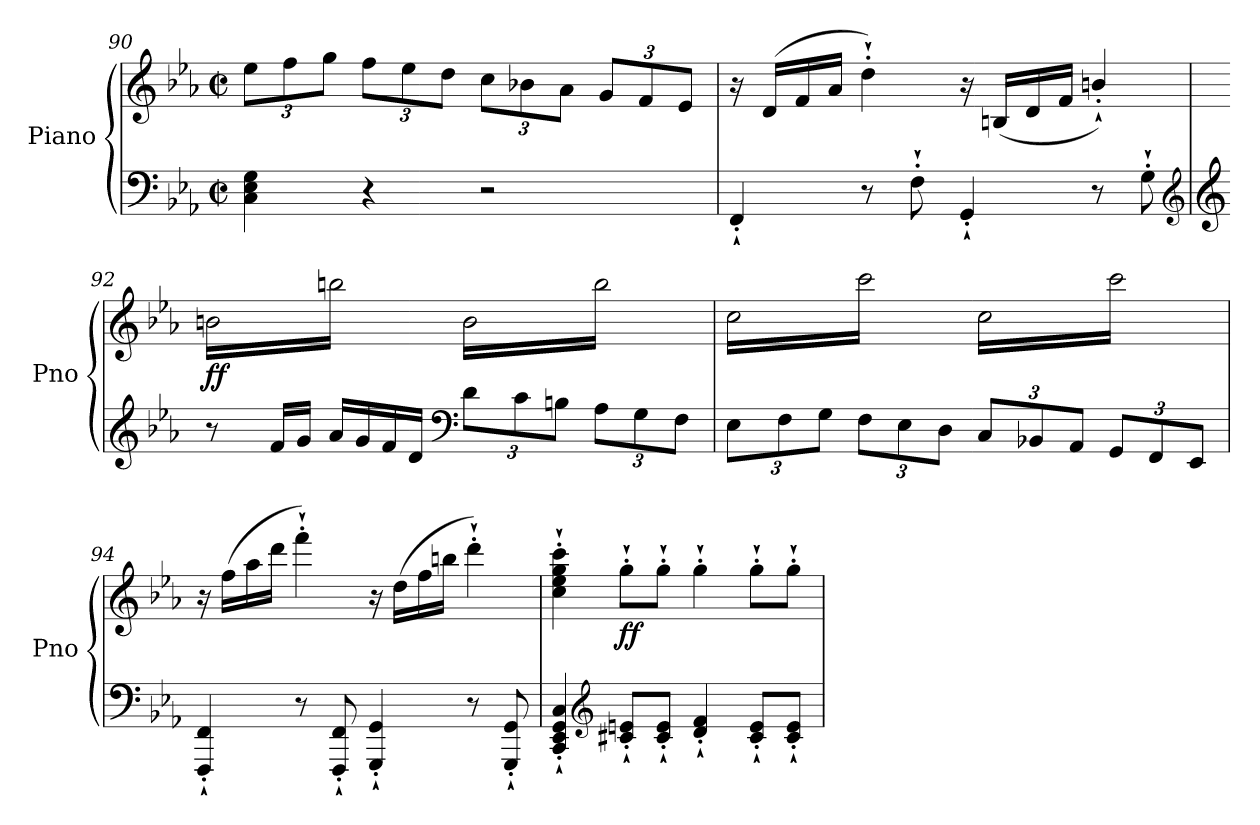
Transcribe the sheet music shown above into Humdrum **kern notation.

**kern	**kern	**dynam
*part1	*part1	*part1
*staff2	*staff1	*staff1/2
*I"Piano	*	*
*I'Pno	*	*
*clefF4	*clefG2	*
*k[b-e-a-]	*k[b-e-a-]	*
*E-:	*E-:	*
*M2/2	*M2/2	*
*met(c|)	*met(c|)	*
*	*Xbrackettup	*
=90	=90	=90
4C\ 4E-\ 4G\	12ee-\L	.
.	12ff\	.
.	12gg\J	.
4r	12ff\L	.
.	12ee-\	.
.	12dd\J	.
2r	12cc\L	.
.	12b-X\	.
.	12a-\J	.
.	12g/L	.
.	12f/	.
.	12e-/J	.
=91	=91	=91
4FF`'/	16r	.
.	(16d/LL	.
.	16f/	.
.	16a-/JJ	.
8r	4dd`'\)	.
8F`'\	.	.
4GG`'/	16r	.
.	(16Bn/LL	.
.	16d/	.
.	16f/JJ	.
8r	4bn`'/)	.
8G`'\	.	.
*clefG2	*	*
!!LO:PB:g=z
=92	=92	=92
*clefG2	*	*
*	*^	*
!	!	!	!LO:DY:b
*	*tremolo	*	*
8r	16bn\LL	16byy	ff
.	16bbn\	16bbnyy	.
16f/LL	16bn\	16byy	.
16g/JJ	16bbn\	16bbyy	.
16a-/LL	16bn\	16byy	.
16g/	16bbn\	16bbyy	.
16f/	16bn\	16byy	.
16d/JJ	16bbn\JJ	16bbyy	.
*clefF4	*	*	*
*Xbrackettup	*	*	*
12d\L	16b\LL	16byy	.
.	16bb\	16bbyy	.
12c\	.	.	.
.	16b\	16byy	.
12Bn\J	.	.	.
.	16bb\	16bbyy	.
12A-\L	16b\	16byy	.
.	16bb\	16bbyy	.
12G\	.	.	.
.	16b\	16byy	.
12F\J	.	.	.
.	16bb\JJ	16bbyy	.
=93	=93	=93	=93
12E-\L	16cc\LL	16ccyy	.
.	16ccc\	16cccyy	.
12F\	.	.	.
.	16cc\	16ccyy	.
12G\J	.	.	.
.	16ccc\	16cccyy	.
12F\L	16cc\	16ccyy	.
.	16ccc\	16cccyy	.
12E-\	.	.	.
.	16cc\	16ccyy	.
12D\J	.	.	.
.	16ccc\JJ	16cccyy	.
12C/L	16cc\LL	16ccyy	.
.	16ccc\	16cccyy	.
12BB-X/	.	.	.
.	16cc\	16ccyy	.
12AA-/J	.	.	.
.	16ccc\	16cccyy	.
12GG/L	16cc\	16ccyy	.
.	16ccc\	16cccyy	.
12FF/	.	.	.
.	16cc\	16ccyy	.
12EE-/J	.	.	.
.	16ccc\JJ	16cccyy	.
*	*Xtremolo	*	*
*	*v	*v	*
=94	=94	=94
4FFF/`' 4FF/`'	16r	.
.	(16ff\LL	.
.	16aa-\	.
.	16ddd\JJ	.
8r	4fff`'\)	.
8FFF/`' 8FF/`'	.	.
4GGG/`' 4GG/`'	16r	.
.	(16dd\LL	.
.	16ff\	.
.	16bbn\JJ	.
8r	4ddd`'\)	.
8GGG/`' 8GG/`'	.	.
=95	=95	=95
4CC/`' 4EE-/`' 4GG/`' 4C/`'	4cc\`' 4ee-\`' 4gg\`' 4ccc\`'	.
*clefG2	*	*
!	!	!LO:DY:b
8c#X/`' 8en/`'L	8gg`'\L	ff
8c#/`' 8e/`'J	8gg`'\J	.
4d/`' 4f/`'	4gg`'\	.
8c#/`' 8e/`'L	8gg`'\L	.
8c#/`' 8e/`'J	8gg`'\J	.
=	=	=
*-	*-	*-
